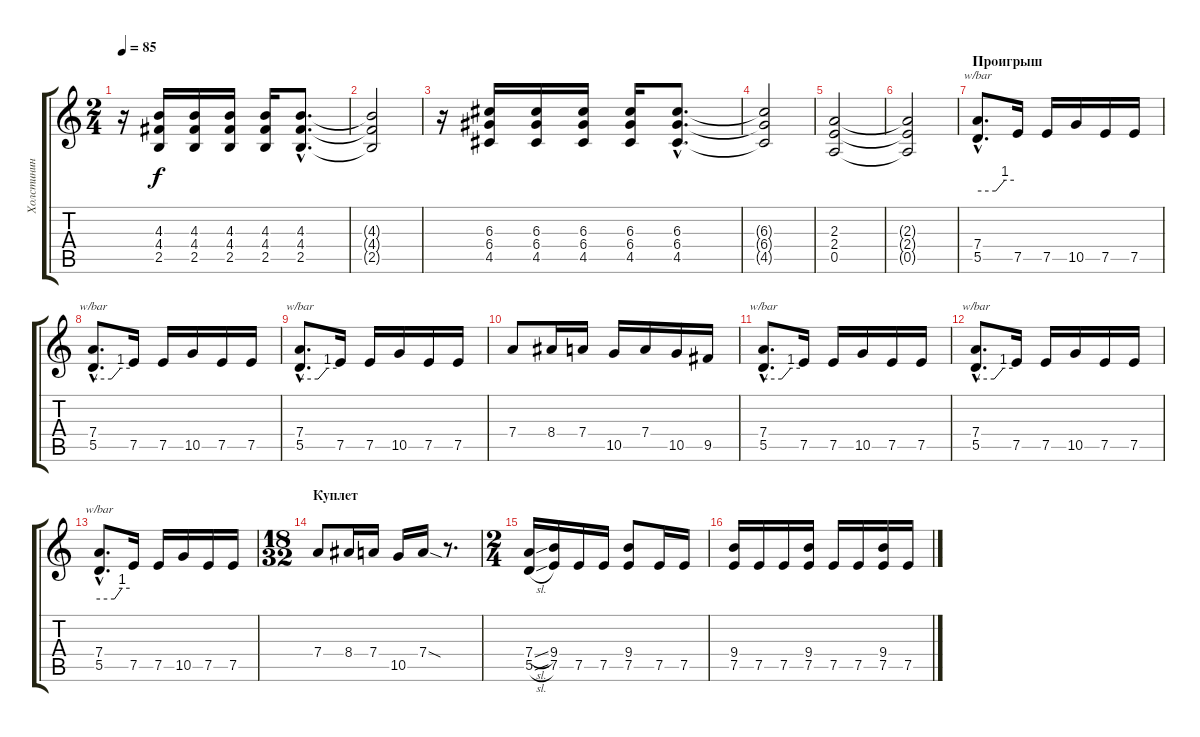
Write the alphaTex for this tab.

\track ("Холстинин" "Холстинин") {instrument overdrivenguitar}
\staff {score tabs}
\tuning (E4 B3 G3 D3 A2 E2) {hide}
\ts (2 4)
\tempo 85
\clef g2
\ks c
r.16{dy f} (4.3 4.4 2.5).16 (4.3 4.4 2.5).16 (4.3 4.4 2.5).16 (4.3 4.4 2.5).16 (4.3{hac} 4.4{hac} 2.5{hac}).8{d} |
(4.3{t} 4.4{t} 2.5{t}).2 |
r.16 (6.3 6.4 4.5).16 (6.3 6.4 4.5).16 (6.3 6.4 4.5).16 (6.3 6.4 4.5).16 (6.3{hac} 6.4{hac} 4.5{hac}).8{d} |
(6.3{t} 6.4{t} 4.5{t}).2 |
(2.3 2.4 0.5).2 |
(2.3{t} 2.4{t} 0.5{t}).2 |
\section ("" "Проигрыш")
(7.4{hac} 5.5{hac}).8{d tbe (custom default 0 0 30 0 45 4 60 4)} 7.5.16 7.5.16 10.5.16 7.5.16 7.5.16 |
(7.4{hac} 5.5{hac}).8{d tbe (custom default 0 0 30 0 45 4 60 4)} 7.5.16 7.5.16 10.5.16 7.5.16 7.5.16 |
(7.4{hac} 5.5{hac}).8{d tbe (custom default 0 0 30 0 45 4 60 4)} 7.5.16 7.5.16 10.5.16 7.5.16 7.5.16 |
7.4.8 8.4.16 7.4.16 10.5.16 7.4.16 10.5.16 9.5.16 |
(7.4{hac} 5.5{hac}).8{d tbe (custom default 0 0 30 0 45 4 60 4)} 7.5.16 7.5.16 10.5.16 7.5.16 7.5.16 |
(7.4{hac} 5.5{hac}).8{d tbe (custom default 0 0 30 0 45 4 60 4)} 7.5.16 7.5.16 10.5.16 7.5.16 7.5.16 |
(7.4{hac} 5.5{hac}).8{d tbe (custom default 0 0 30 0 45 4 60 4)} 7.5.16 7.5.16 10.5.16 7.5.16 7.5.16 |
\ts (18 32)
\section ("" "Куплет")
7.4.8 8.4.16 7.4.16 10.5.16 7.4{sod}.16 r.8{d} |
\ts (2 4)
(7.4{sl} 5.5{sl}).16 (9.4 7.5).16 7.5.16 7.5.16 (9.4 7.5).8 7.5.16 7.5.16 |
(9.4 7.5).16 7.5.16 7.5.16 (9.4 7.5).16 7.5.16 7.5.16 (9.4 7.5).16 7.5.16
